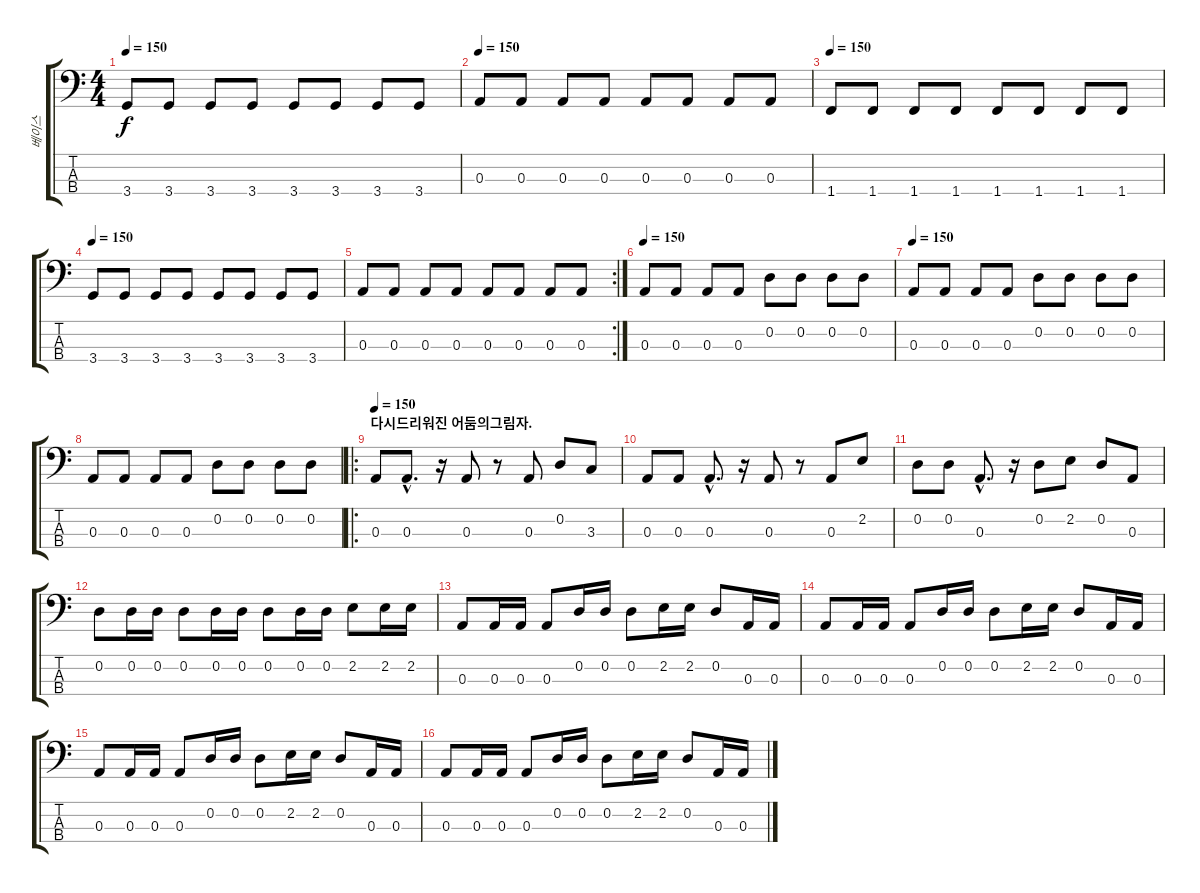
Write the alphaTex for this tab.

\track ("베이스" "베이스") {instrument electricbassfinger}
\staff {score tabs}
\tuning (G2 D2 A1 E1) {hide}
\ts (4 4)
\tempo 150
\clef f4
\ks c
3.4.8{dy f} 3.4.8 3.4.8 3.4.8 3.4.8 3.4.8 3.4.8 3.4.8 |
\tempo 150
0.3.8 0.3.8 0.3.8 0.3.8 0.3.8 0.3.8 0.3.8 0.3.8 |
\tempo 150
1.4.8 1.4.8 1.4.8 1.4.8 1.4.8 1.4.8 1.4.8 1.4.8 |
\tempo 150
3.4.8 3.4.8 3.4.8 3.4.8 3.4.8 3.4.8 3.4.8 3.4.8 |
\rc 2
0.3.8 0.3.8 0.3.8 0.3.8 0.3.8 0.3.8 0.3.8 0.3.8 |
\tempo 150
0.3.8 0.3.8 0.3.8 0.3.8 0.2.8 0.2.8 0.2.8 0.2.8 |
\tempo 150
0.3.8 0.3.8 0.3.8 0.3.8 0.2.8 0.2.8 0.2.8 0.2.8 |
0.3.8 0.3.8 0.3.8 0.3.8 0.2.8 0.2.8 0.2.8 0.2.8 |
\ro
\section ("" "다시드리워진 어둠의그림자.")
\tempo 150
0.3.8 0.3{hac}.8{d} r.16 0.3.8 r.8 0.3.8 0.2.8 3.3.8 |
0.3.8 0.3.8 0.3{hac}.8{d} r.16 0.3.8 r.8 0.3.8 2.2.8 |
0.2.8 0.2.8 0.3{hac}.8{d} r.16 0.2.8 2.2.8 0.2.8 0.3.8 |
0.2.8 0.2.16 0.2.16 0.2.8 0.2.16 0.2.16 0.2.8 0.2.16 0.2.16 2.2.8 2.2.16 2.2.16 |
0.3.8 0.3.16 0.3.16 0.3.8 0.2.16 0.2.16 0.2.8 2.2.16 2.2.16 0.2.8 0.3.16 0.3.16 |
0.3.8 0.3.16 0.3.16 0.3.8 0.2.16 0.2.16 0.2.8 2.2.16 2.2.16 0.2.8 0.3.16 0.3.16 |
0.3.8 0.3.16 0.3.16 0.3.8 0.2.16 0.2.16 0.2.8 2.2.16 2.2.16 0.2.8 0.3.16 0.3.16 |
0.3.8 0.3.16 0.3.16 0.3.8 0.2.16 0.2.16 0.2.8 2.2.16 2.2.16 0.2.8 0.3.16 0.3.16
